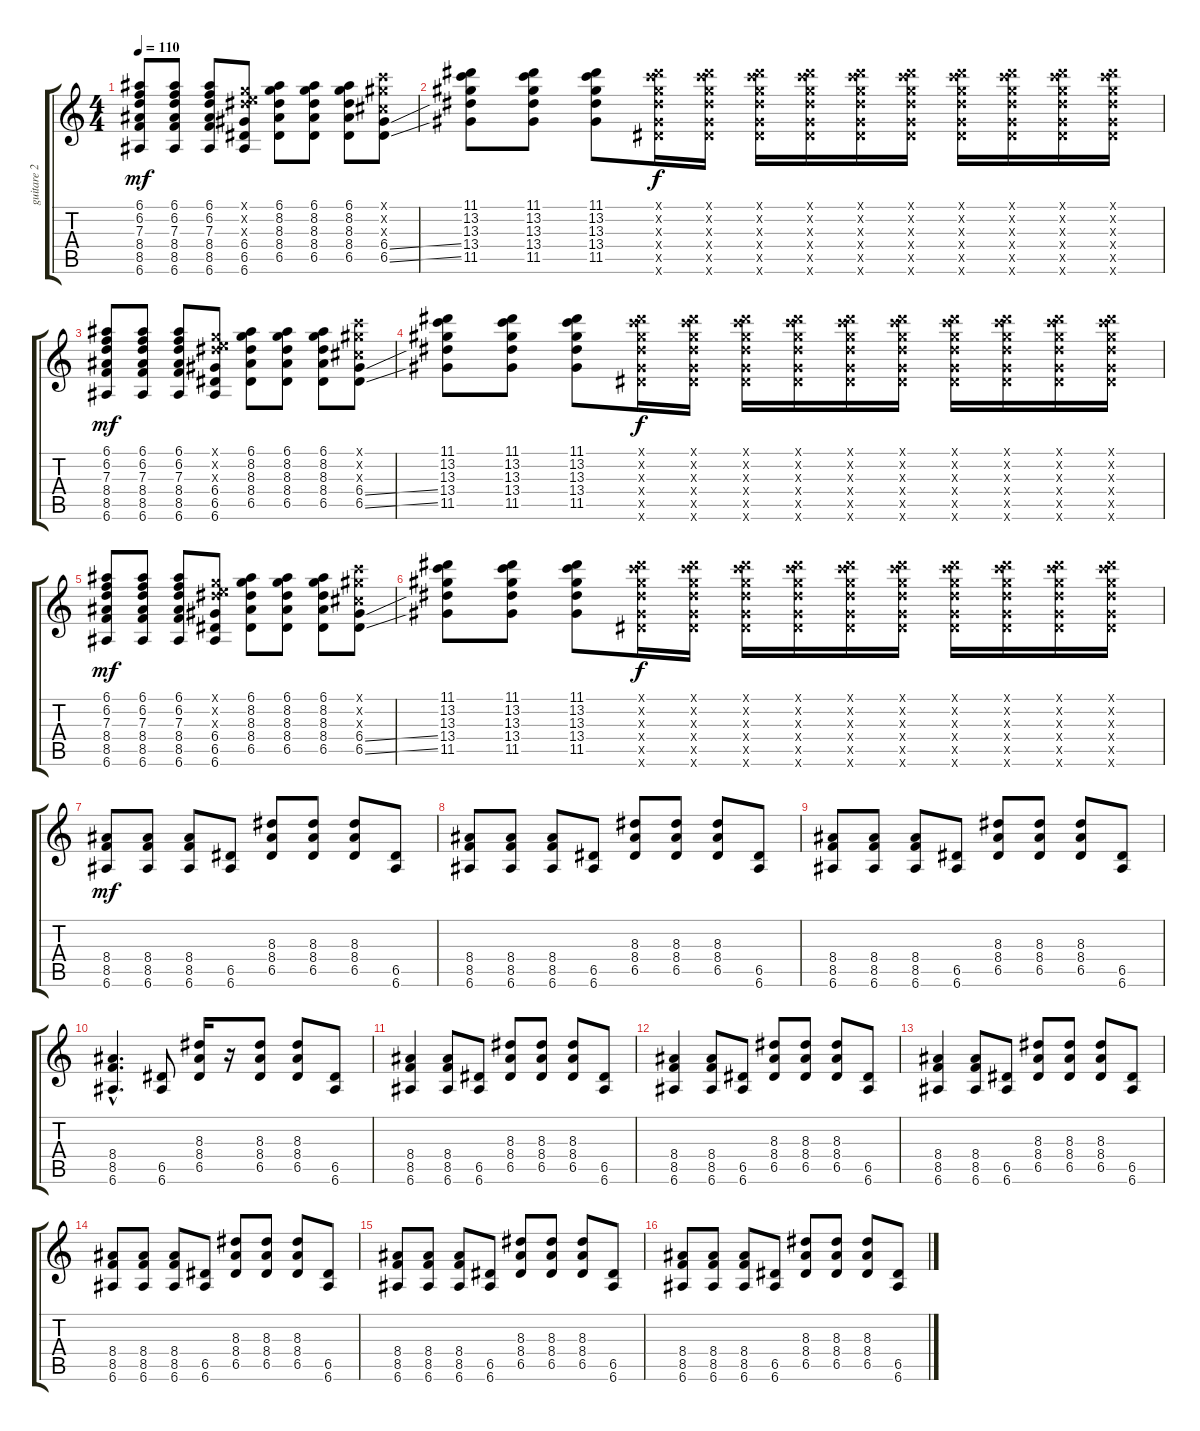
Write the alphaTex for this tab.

\track ("guitare 2" "guitare 2") {instrument distortionguitar}
\staff {score tabs}
\tuning (E4 B3 G3 D3 A2 E2) {hide}
\ts (4 4)
\tempo 110
\clef g2
\ks c
(6.1 6.2 7.3 8.4 8.5 6.6).8{dy mf} (6.1 6.2 7.3 8.4 8.5 6.6).8 (6.1 6.2 7.3 8.4 8.5 6.6).8 (0.1{x} 8.2{x} 8.3{x} 6.4 6.5 6.6).8 (6.1 8.2 8.3 8.4 6.5).8 (6.1 8.2 8.3 8.4 6.5).8 (6.1 8.2 8.3 8.4 6.5).8 (8.1{x} 9.2{x} 6.3{x} 6.4{ss} 6.5{ss}).8 |
(11.1 13.2 13.3 13.4 11.5).8 (11.1 13.2 13.3 13.4 11.5).8 (11.1 13.2 13.3 13.4 11.5).8 (11.1{x} 13.2{x} 13.3{x} 13.4{x} 11.5{x} 11.6{x}).16{dy f} (11.1{x} 13.2{x} 13.3{x} 13.4{x} 11.5{x} 11.6{x}).16 (11.1{x} 13.2{x} 13.3{x} 13.4{x} 11.5{x} 11.6{x}).16 (11.1{x} 13.2{x} 13.3{x} 13.4{x} 11.5{x} 11.6{x}).16 (11.1{x} 13.2{x} 13.3{x} 13.4{x} 11.5{x} 11.6{x}).16 (11.1{x} 13.2{x} 13.3{x} 13.4{x} 11.5{x} 11.6{x}).16 (11.1{x} 13.2{x} 13.3{x} 13.4{x} 11.5{x} 11.6{x}).16 (11.1{x} 13.2{x} 13.3{x} 13.4{x} 11.5{x} 11.6{x}).16 (11.1{x} 13.2{x} 13.3{x} 13.4{x} 11.5{x} 11.6{x}).16 (11.1{x} 13.2{x} 13.3{x} 13.4{x} 11.5{x} 11.6{x}).16 |
(6.1 6.2 7.3 8.4 8.5 6.6).8{dy mf} (6.1 6.2 7.3 8.4 8.5 6.6).8 (6.1 6.2 7.3 8.4 8.5 6.6).8 (0.1{x} 8.2{x} 8.3{x} 6.4 6.5 6.6).8 (6.1 8.2 8.3 8.4 6.5).8 (6.1 8.2 8.3 8.4 6.5).8 (6.1 8.2 8.3 8.4 6.5).8 (8.1{x} 9.2{x} 6.3{x} 6.4{ss} 6.5{ss}).8 |
(11.1 13.2 13.3 13.4 11.5).8 (11.1 13.2 13.3 13.4 11.5).8 (11.1 13.2 13.3 13.4 11.5).8 (11.1{x} 13.2{x} 13.3{x} 13.4{x} 11.5{x} 11.6{x}).16{dy f} (11.1{x} 13.2{x} 13.3{x} 13.4{x} 11.5{x} 11.6{x}).16 (11.1{x} 13.2{x} 13.3{x} 13.4{x} 11.5{x} 11.6{x}).16 (11.1{x} 13.2{x} 13.3{x} 13.4{x} 11.5{x} 11.6{x}).16 (11.1{x} 13.2{x} 13.3{x} 13.4{x} 11.5{x} 11.6{x}).16 (11.1{x} 13.2{x} 13.3{x} 13.4{x} 11.5{x} 11.6{x}).16 (11.1{x} 13.2{x} 13.3{x} 13.4{x} 11.5{x} 11.6{x}).16 (11.1{x} 13.2{x} 13.3{x} 13.4{x} 11.5{x} 11.6{x}).16 (11.1{x} 13.2{x} 13.3{x} 13.4{x} 11.5{x} 11.6{x}).16 (11.1{x} 13.2{x} 13.3{x} 13.4{x} 11.5{x} 11.6{x}).16 |
(6.1 6.2 7.3 8.4 8.5 6.6).8{dy mf} (6.1 6.2 7.3 8.4 8.5 6.6).8 (6.1 6.2 7.3 8.4 8.5 6.6).8 (0.1{x} 8.2{x} 8.3{x} 6.4 6.5 6.6).8 (6.1 8.2 8.3 8.4 6.5).8 (6.1 8.2 8.3 8.4 6.5).8 (6.1 8.2 8.3 8.4 6.5).8 (8.1{x} 9.2{x} 6.3{x} 6.4{ss} 6.5{ss}).8 |
(11.1 13.2 13.3 13.4 11.5).8 (11.1 13.2 13.3 13.4 11.5).8 (11.1 13.2 13.3 13.4 11.5).8 (11.1{x} 13.2{x} 13.3{x} 13.4{x} 11.5{x} 11.6{x}).16{dy f} (11.1{x} 13.2{x} 13.3{x} 13.4{x} 11.5{x} 11.6{x}).16 (11.1{x} 13.2{x} 13.3{x} 13.4{x} 11.5{x} 11.6{x}).16 (11.1{x} 13.2{x} 13.3{x} 13.4{x} 11.5{x} 11.6{x}).16 (11.1{x} 13.2{x} 13.3{x} 13.4{x} 11.5{x} 11.6{x}).16 (11.1{x} 13.2{x} 13.3{x} 13.4{x} 11.5{x} 11.6{x}).16 (11.1{x} 13.2{x} 13.3{x} 13.4{x} 11.5{x} 11.6{x}).16 (11.1{x} 13.2{x} 13.3{x} 13.4{x} 11.5{x} 11.6{x}).16 (11.1{x} 13.2{x} 13.3{x} 13.4{x} 11.5{x} 11.6{x}).16 (11.1{x} 13.2{x} 13.3{x} 13.4{x} 11.5{x} 11.6{x}).16 |
(8.4 8.5 6.6).8{dy mf} (8.4 8.5 6.6).8 (8.4 8.5 6.6).8 (6.5 6.6).8 (8.3 8.4 6.5).8 (8.3 8.4 6.5).8 (8.3 8.4 6.5).8 (6.5 6.6).8 |
(8.4 8.5 6.6).8 (8.4 8.5 6.6).8 (8.4 8.5 6.6).8 (6.5 6.6).8 (8.3 8.4 6.5).8 (8.3 8.4 6.5).8 (8.3 8.4 6.5).8 (6.5 6.6).8 |
(8.4 8.5 6.6).8 (8.4 8.5 6.6).8 (8.4 8.5 6.6).8 (6.5 6.6).8 (8.3 8.4 6.5).8 (8.3 8.4 6.5).8 (8.3 8.4 6.5).8 (6.5 6.6).8 |
(8.4{hac} 8.5{hac} 6.6{hac}).4{d} (6.5 6.6).8 (8.3 8.4 6.5).16 r.16 (8.3 8.4 6.5).8 (8.3 8.4 6.5).8 (6.5 6.6).8 |
(8.4 8.5 6.6).4 (8.4 8.5 6.6).8 (6.5 6.6).8 (8.3 8.4 6.5).8 (8.3 8.4 6.5).8 (8.3 8.4 6.5).8 (6.5 6.6).8 |
(8.4 8.5 6.6).4 (8.4 8.5 6.6).8 (6.5 6.6).8 (8.3 8.4 6.5).8 (8.3 8.4 6.5).8 (8.3 8.4 6.5).8 (6.5 6.6).8 |
(8.4 8.5 6.6).4 (8.4 8.5 6.6).8 (6.5 6.6).8 (8.3 8.4 6.5).8 (8.3 8.4 6.5).8 (8.3 8.4 6.5).8 (6.5 6.6).8 |
(8.4 8.5 6.6).8 (8.4 8.5 6.6).8 (8.4 8.5 6.6).8 (6.5 6.6).8 (8.3 8.4 6.5).8 (8.3 8.4 6.5).8 (8.3 8.4 6.5).8 (6.5 6.6).8 |
(8.4 8.5 6.6).8 (8.4 8.5 6.6).8 (8.4 8.5 6.6).8 (6.5 6.6).8 (8.3 8.4 6.5).8 (8.3 8.4 6.5).8 (8.3 8.4 6.5).8 (6.5 6.6).8 |
(8.4 8.5 6.6).8 (8.4 8.5 6.6).8 (8.4 8.5 6.6).8 (6.5 6.6).8 (8.3 8.4 6.5).8 (8.3 8.4 6.5).8 (8.3 8.4 6.5).8 (6.5 6.6).8
